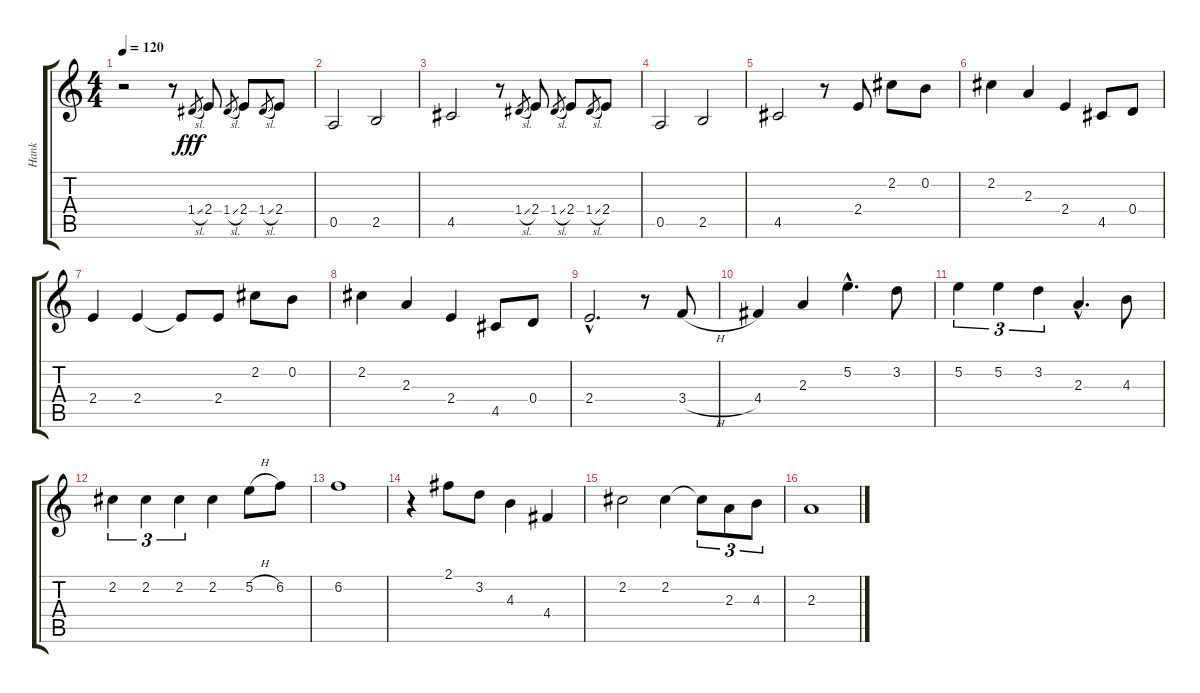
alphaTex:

\track ("Hank" "Hank") {instrument electricguitarjazz}
\staff {score tabs}
\tuning (E4 B3 G3 D3 A2 E2) {hide}
\ts (4 4)
\tempo 120
\clef g2
\ks c
r.2{dy fff instrument electricguitarjazz} r.8 1.4{sl}.8{gr} 2.4.8 1.4{sl}.8{gr} 2.4.8 1.4{sl}.8{gr} 2.4.8 |
0.5.2 2.5.2 |
4.5.2 r.8 1.4{sl}.8{gr} 2.4.8 1.4{sl}.8{gr} 2.4.8 1.4{sl}.8{gr} 2.4.8 |
0.5.2 2.5.2 |
4.5.2 r.8 2.4.8 2.2.8 0.2.8 |
2.2.4 2.3.4 2.4.4 4.5.8 0.4.8 |
2.4.4 2.4.4 2.4{t}.8 2.4.8 2.2.8 0.2.8 |
2.2.4 2.3.4 2.4.4 4.5.8 0.4.8 |
2.4{hac}.2{d} r.8 3.4{h}.8 |
4.4.4 2.3.4 5.2{hac}.4{d} 3.2.8 |
5.2.4{tu (3 2)} 5.2.4{tu (3 2)} 3.2.4{tu (3 2)} 2.3{hac}.4{d} 4.3.8 |
2.2.4{tu (3 2)} 2.2.4{tu (3 2)} 2.2.4{tu (3 2)} 2.2.4 5.2{h}.8 6.2.8 |
6.2.1 |
r.4 2.1.8 3.2.8 4.3.4 4.4.4 |
2.2.2 2.2.4 2.2{t}.8{tu (3 2)} 2.3.8{tu (3 2)} 4.3.8{tu (3 2)} |
2.3.1
